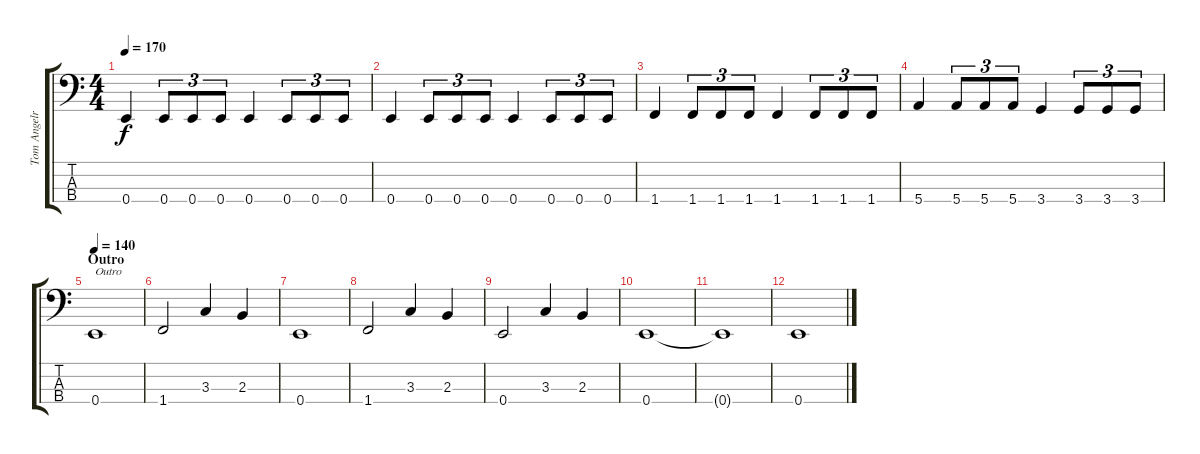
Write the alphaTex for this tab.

\track ("Tom Angelripper" "Tom Angelr") {instrument electricbasspick}
\staff {score tabs}
\tuning (G2 D2 A1 E1) {hide}
\ts (4 4)
\tempo 170
\clef f4
\ks c
0.4.4{dy f} 0.4.8{tu (3 2)} 0.4.8{tu (3 2)} 0.4.8{tu (3 2)} 0.4.4 0.4.8{tu (3 2)} 0.4.8{tu (3 2)} 0.4.8{tu (3 2)} |
0.4.4 0.4.8{tu (3 2)} 0.4.8{tu (3 2)} 0.4.8{tu (3 2)} 0.4.4 0.4.8{tu (3 2)} 0.4.8{tu (3 2)} 0.4.8{tu (3 2)} |
1.4.4 1.4.8{tu (3 2)} 1.4.8{tu (3 2)} 1.4.8{tu (3 2)} 1.4.4 1.4.8{tu (3 2)} 1.4.8{tu (3 2)} 1.4.8{tu (3 2)} |
5.4.4 5.4.8{tu (3 2)} 5.4.8{tu (3 2)} 5.4.8{tu (3 2)} 3.4.4 3.4.8{tu (3 2)} 3.4.8{tu (3 2)} 3.4.8{tu (3 2)} |
\section ("" "Outro")
\tempo 140
0.4.1{txt "Outro"} |
1.4.2 3.3.4 2.3.4 |
0.4.1 |
1.4.2 3.3.4 2.3.4 |
0.4.2 3.3.4 2.3.4 |
0.4.1 |
0.4{t}.1 |
0.4.1
